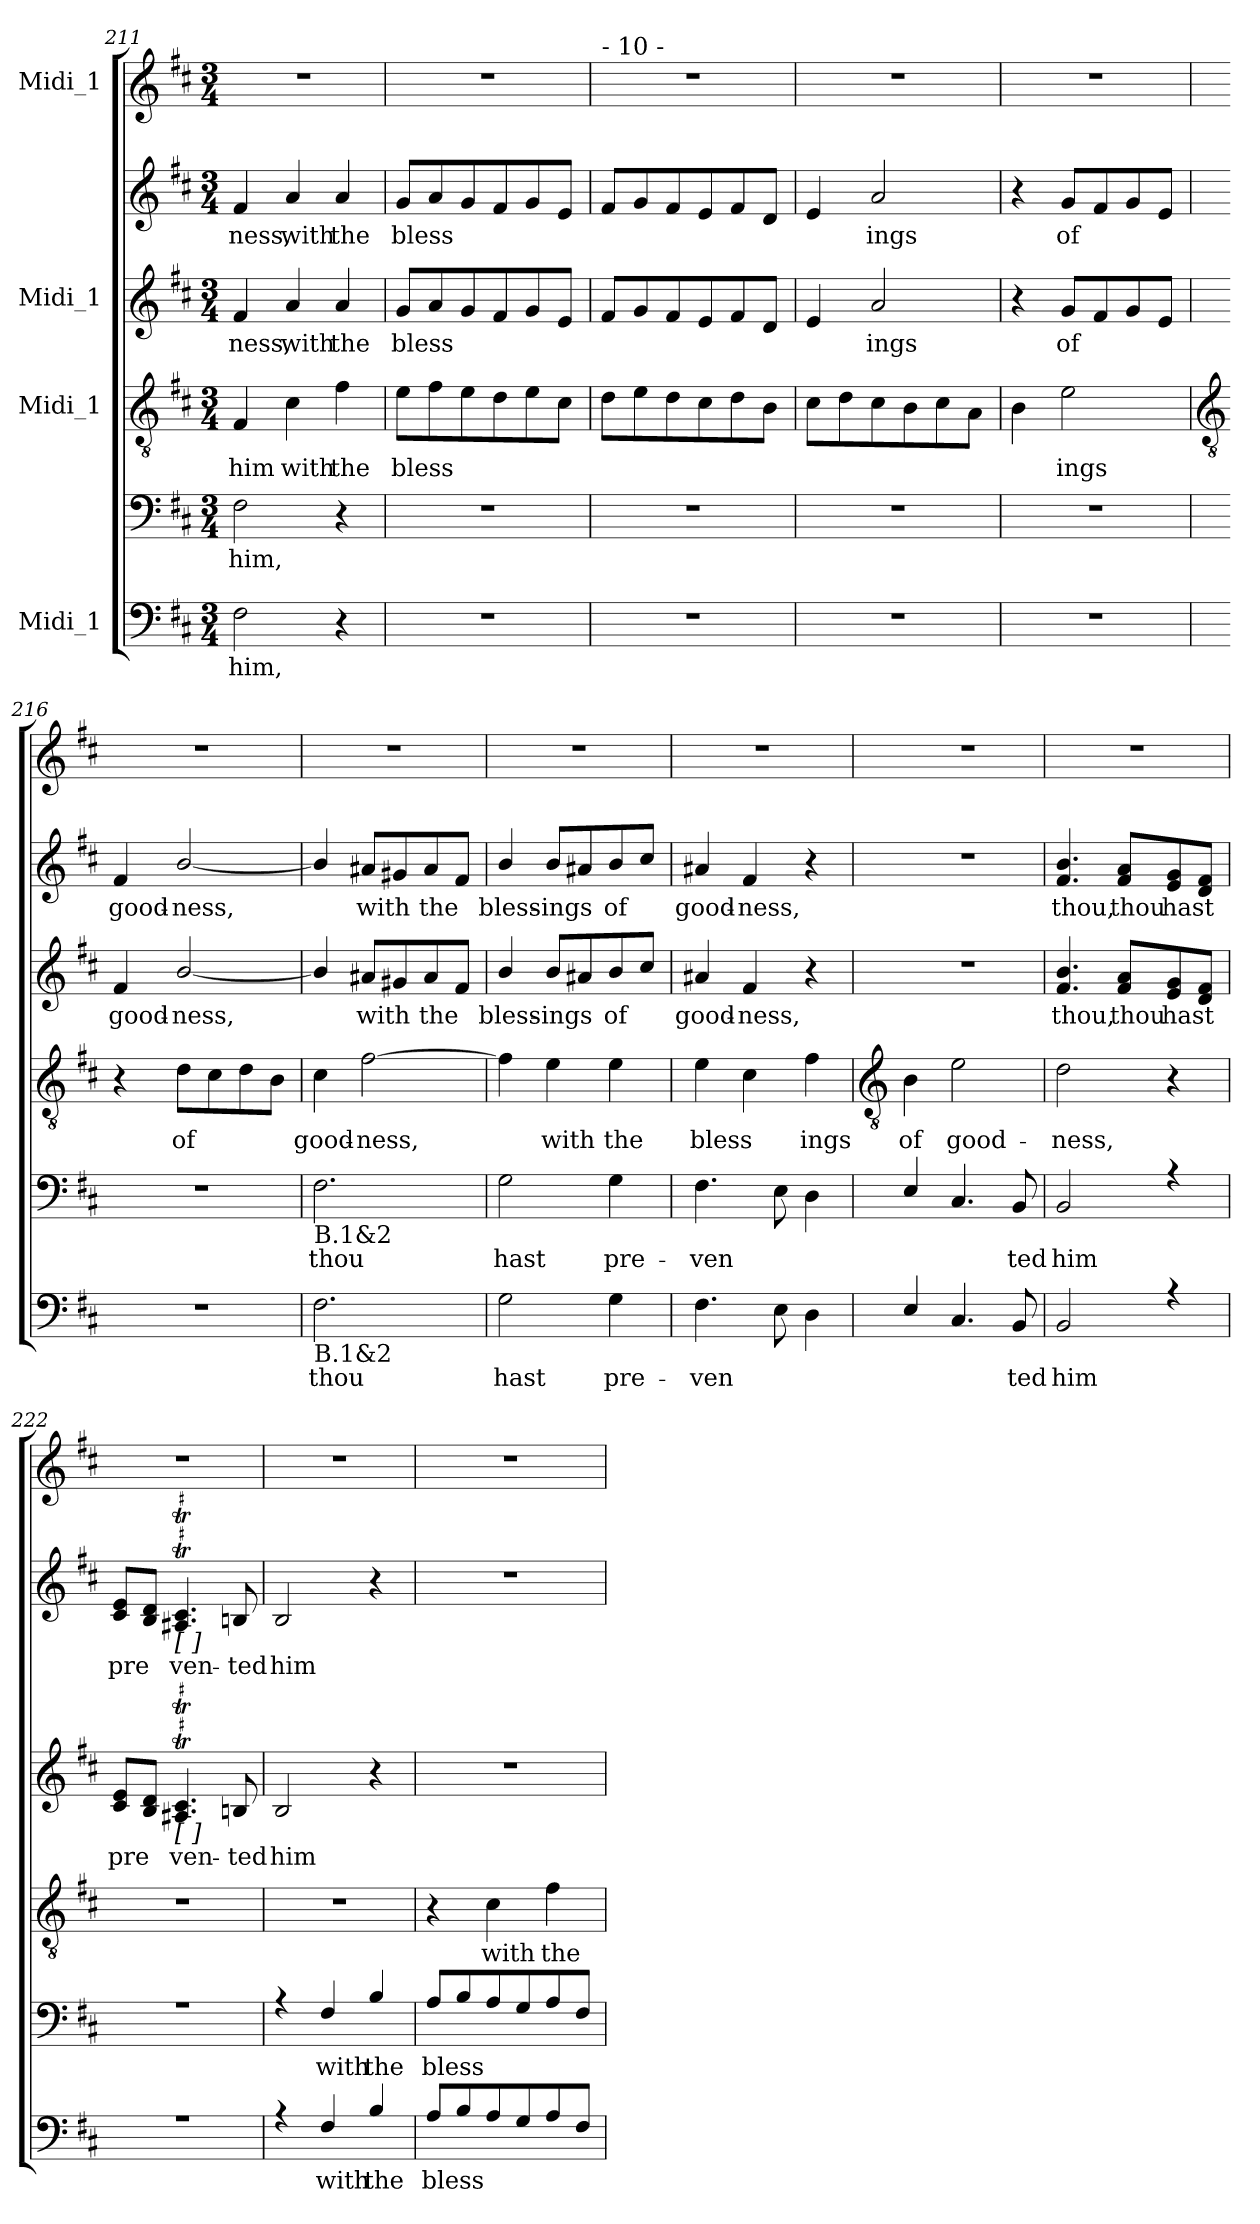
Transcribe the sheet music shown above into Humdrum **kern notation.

**kern	**text	**kern	**text	**kern	**text	**kern	**text	**kern	**text	**kern
*part4	*part4	*part4	*part4	*part3	*part3	*part2	*part2	*part2	*part2	*part1
*staff6	*staff6	*staff5	*staff5	*staff4	*staff4	*staff3	*staff3	*staff2	*staff2	*staff1
*I"Midi_1	*	*	*	*I"Midi_1	*	*I"Midi_1	*	*	*	*I"Midi_1
!!LO:LB:g=z
*	*	*clefF4	*	*clefGv2	*	*clefG2	*	*clefG2	*	*clefG2
*k[f#c#]	*	*k[f#c#]	*	*k[f#c#]	*	*k[f#c#]	*	*k[f#c#]	*	*k[f#c#]
*D:	*	*D:	*	*D:	*	*D:	*	*D:	*	*D:
*M3/4	*	*M3/4	*	*M3/4	*	*M3/4	*	*M3/4	*	*M3/4
=211	=211	=211	=211	=211	=211	=211	=211	=211	=211	=211
!	!LO:LY:b	!	!LO:LY:b	!	!LO:LY:b	!	!LO:LY:b	!	!LO:LY:b	!LO:N:vis=1
2F#	him,	2F#	him,	4F#	him	4f#	ness,	4f#	ness,	2.r
!	!	!	!	!	!LO:LY:b	!	!LO:LY:b	!	!LO:LY:b	!
.	.	.	.	4c#	with	4a	with	4a	with	.
!	!	!	!	!	!LO:LY:b	!	!LO:LY:b	!	!LO:LY:b	!
4r	.	4r	.	4f#	the	4a	the	4a	the	.
=212	=212	=212	=212	=212	=212	=212	=212	=212	=212	=212
!LO:N:vis=1	!	!LO:N:vis=1	!	!	!LO:LY:b	!	!LO:LY:b	!	!LO:LY:b	!LO:N:vis=1
2.r	.	2.r	.	8eL	bless	8gL	bless	8gL	bless	2.r
.	.	.	.	8f#	.	8a	.	8a	.	.
.	.	.	.	8e	.	8g	.	8g	.	.
.	.	.	.	8d	.	8f#	.	8f#	.	.
.	.	.	.	8e	.	8g	.	8g	.	.
.	.	.	.	8c#J	.	8eJ	.	8eJ	.	.
=213	=213	=213	=213	=213	=213	=213	=213	=213	=213	=213
!	!	!	!	!	!	!	!	!	!	!LO:TX:a:t=- 10 -
!LO:N:vis=1	!	!LO:N:vis=1	!	!	!	!	!	!	!	!LO:N:vis=1
2.r	.	2.r	.	8dL	.	8f#L	.	8f#L	.	2.r
.	.	.	.	8e	.	8g	.	8g	.	.
.	.	.	.	8d	.	8f#	.	8f#	.	.
.	.	.	.	8c#	.	8e	.	8e	.	.
.	.	.	.	8d	.	8f#	.	8f#	.	.
.	.	.	.	8BJ	.	8dJ	.	8dJ	.	.
=214	=214	=214	=214	=214	=214	=214	=214	=214	=214	=214
!LO:N:vis=1	!	!LO:N:vis=1	!	!	!	!	!	!	!	!LO:N:vis=1
2.r	.	2.r	.	8c#L	.	4e	.	4e	.	2.r
.	.	.	.	8d	.	.	.	.	.	.
!	!	!	!	!	!	!	!LO:LY:b	!	!LO:LY:b	!
.	.	.	.	8c#	.	2a	ings	2a	ings	.
.	.	.	.	8B	.	.	.	.	.	.
.	.	.	.	8c#	.	.	.	.	.	.
.	.	.	.	8AJ	.	.	.	.	.	.
=215	=215	=215	=215	=215	=215	=215	=215	=215	=215	=215
!LO:N:vis=1	!	!LO:N:vis=1	!	!	!	!	!	!	!	!LO:N:vis=1
2.r	.	2.r	.	4B	.	4r	.	4r	.	2.r
!	!	!	!	!	!LO:LY:b	!	!LO:LY:b	!	!LO:LY:b	!
.	.	.	.	2e	ings	8gL	of	8gL	of	.
.	.	.	.	.	.	8f#	.	8f#	.	.
.	.	.	.	.	.	8g	.	8g	.	.
.	.	.	.	.	.	8eJ	.	8eJ	.	.
!!LO:LB:g=z
=216	=216	=216	=216	=216	=216	=216	=216	=216	=216	=216
*	*	*	*	*clefGv2	*	*	*	*	*	*
!LO:N:vis=1	!	!LO:N:vis=1	!	!	!	!	!LO:LY:b	!	!LO:LY:b	!LO:N:vis=1
2.r	.	2.r	.	4r	.	4f#	good-	4f#	good-	2.r
!	!	!	!	!	!LO:LY:b	!	!LO:LY:b	!	!LO:LY:b	!
.	.	.	.	8dL	of	[2b/	-ness,	[2b/	-ness,	.
.	.	.	.	8c#	.	.	.	.	.	.
.	.	.	.	8d	.	.	.	.	.	.
.	.	.	.	8BJ	.	.	.	.	.	.
=217	=217	=217	=217	=217	=217	=217	=217	=217	=217	=217
!	!	!LO:TX:b:t=B.1&2	!	!	!	!	!	!	!	!
!LO:TX:b:t=B.1&2	!	!	!	!	!	!	!	!	!	!
!	!LO:LY:b	!	!LO:LY:b	!	!LO:LY:b	!	!	!	!	!LO:N:vis=1
2.F#	thou	2.F#	thou	4c#	good-	4b/]	.	4b/]	.	2.r
!	!	!	!	!	!LO:LY:b	!	!LO:LY:b	!	!LO:LY:b	!
.	.	.	.	[2f#	-ness,	8a#X/L	with	8a#X/L	with	.
.	.	.	.	.	.	8g#X/	.	8g#X/	.	.
!	!	!	!	!	!	!	!LO:LY:b	!	!LO:LY:b	!
.	.	.	.	.	.	8a#/	the	8a#/	the	.
.	.	.	.	.	.	8f#/J	.	8f#/J	.	.
=218	=218	=218	=218	=218	=218	=218	=218	=218	=218	=218
!	!LO:LY:b	!	!LO:LY:b	!	!	!	!LO:LY:b	!	!LO:LY:b	!LO:N:vis=1
2G	hast	2G	hast	4f#]	.	4b/	bless-	4b/	bless-	2.r
!	!	!	!	!	!LO:LY:b	!	!LO:LY:b	!	!LO:LY:b	!
.	.	.	.	4e	with	8b/L	-ings	8b/L	-ings	.
.	.	.	.	.	.	8a#X/	.	8a#X/	.	.
!	!LO:LY:b	!	!LO:LY:b	!	!LO:LY:b	!	!LO:LY:b	!	!LO:LY:b	!
4G	pre-	4G	pre-	4e	the	8b/	of	8b/	of	.
.	.	.	.	.	.	8cc#/J	.	8cc#/J	.	.
=219	=219	=219	=219	=219	=219	=219	=219	=219	=219	=219
!	!LO:LY:b	!	!LO:LY:b	!	!LO:LY:b	!	!LO:LY:b	!	!LO:LY:b	!LO:N:vis=1
4.F#	-ven	4.F#	-ven	4e	bless	4a#X	good-	4a#X	good-	2.r
!	!	!	!	!	!	!	!LO:LY:b	!	!LO:LY:b	!
.	.	.	.	4c#	.	4f#	-ness,	4f#	-ness,	.
8E	.	8E	.	.	.	.	.	.	.	.
!	!	!	!	!	!LO:LY:b	!	!	!	!	!
4D	.	4D	.	4f#	ings	4r	.	4r	.	.
!!LO:LB:g=z
=220	=220	=220	=220	=220	=220	=220	=220	=220	=220	=220
*	*	*	*	*clefGv2	*	*	*	*	*	*
*^	*	*^	*	*	*	*	*	*	*	*
!	!LO:N:vis=1	!	!	!LO:N:vis=1	!	!	!LO:LY:b	!LO:N:vis=1	!	!LO:N:vis=1	!	!LO:N:vis=1
4E	2.ryy	.	4E	2.ryy	.	4B	of	2.r	.	2.r	.	2.r
!	!	!	!	!	!	!	!LO:LY:b	!	!	!	!	!
4.C#	.	.	4.C#	.	.	2e	good-	.	.	.	.	.
!	!	!LO:LY:b	!	!	!LO:LY:b	!	!	!	!	!	!	!
8BB	.	ted	8BB	.	ted	.	.	.	.	.	.	.
=221	=221	=221	=221	=221	=221	=221	=221	=221	=221	=221	=221	=221
!	!LO:N:vis=1	!LO:LY:b	!	!LO:N:vis=1	!LO:LY:b	!	!LO:LY:b	!	!LO:LY:b	!	!LO:LY:b	!LO:N:vis=1
2BB	2.ryy	him	2BB	2.ryy	him	2d	-ness,	4.f# 4.b	thou,	4.f# 4.b	thou,	2.r
!	!	!	!	!	!	!	!	!	!LO:LY:b	!	!LO:LY:b	!
.	.	.	.	.	.	.	.	8f# 8aL	thou	8f# 8aL	thou	.
!	!	!	!	!	!	!	!	!	!LO:LY:b	!	!LO:LY:b	!
4r	.	.	4r	.	.	4r	.	8e 8g	hast	8e 8g	hast	.
.	.	.	.	.	.	.	.	8d 8f#J	.	8d 8f#J	.	.
=222	=222	=222	=222	=222	=222	=222	=222	=222	=222	=222	=222	=222
!LO:N:vis=1	!LO:N:vis=1	!	!LO:N:vis=1	!LO:N:vis=1	!	!LO:N:vis=1	!	!	!LO:LY:b	!	!LO:LY:b	!LO:N:vis=1
2.r	2.ryy	.	2.r	2.ryy	.	2.r	.	8c# 8eL	pre	8c# 8eL	pre	2.r
.	.	.	.	.	.	.	.	8B 8dJ	.	8B 8dJ	.	.
!	!	!	!	!	!	!	!	!	!	!LO:TX:b:t=[   ]	!	!
!	!	!	!	!	!	!	!	!LO:TX:b:t=[   ]	!	!	!	!
!	!	!	!	!	!	!	!	!	!LO:LY:b	!	!LO:LY:b	!
.	.	.	.	.	.	.	.	4.A#XT 4.c#T	ven-	4.A#XT 4.c#T	ven-	.
!	!	!	!	!	!	!	!	!	!LO:LY:b	!	!LO:LY:b	!
.	.	.	.	.	.	.	.	8B	-ted	8B	-ted	.
=223	=223	=223	=223	=223	=223	=223	=223	=223	=223	=223	=223	=223
!	!LO:N:vis=1	!	!	!LO:N:vis=1	!	!LO:N:vis=1	!	!	!LO:LY:b	!	!LO:LY:b	!LO:N:vis=1
4r	2.ryy	.	4r	2.ryy	.	2.r	.	2B	him	2B	him	2.r
!	!	!LO:LY:b	!	!	!LO:LY:b	!	!	!	!	!	!	!
4F#	.	with	4F#	.	with	.	.	.	.	.	.	.
!	!	!LO:LY:b	!	!	!LO:LY:b	!	!	!	!	!	!	!
4B	.	the	4B	.	the	.	.	4r	.	4r	.	.
=224	=224	=224	=224	=224	=224	=224	=224	=224	=224	=224	=224	=224
!	!LO:N:vis=1	!LO:LY:b	!	!LO:N:vis=1	!LO:LY:b	!	!	!LO:N:vis=1	!	!LO:N:vis=1	!	!LO:N:vis=1
8AL	2.ryy	bless	8AL	2.ryy	bless	4r	.	2.r	.	2.r	.	2.r
8B	.	.	8B	.	.	.	.	.	.	.	.	.
!	!	!	!	!	!	!	!LO:LY:b	!	!	!	!	!
8A	.	.	8A	.	.	4c#	with	.	.	.	.	.
8G	.	.	8G	.	.	.	.	.	.	.	.	.
!	!	!	!	!	!	!	!LO:LY:b	!	!	!	!	!
8A	.	.	8A	.	.	4f#	the	.	.	.	.	.
8F#J	.	.	8F#J	.	.	.	.	.	.	.	.	.
*v	*v	*	*	*	*	*	*	*	*	*	*	*
*	*	*v	*v	*	*	*	*	*	*	*	*
=	=	=	=	=	=	=	=	=	=	=
*-	*-	*-	*-	*-	*-	*-	*-	*-	*-	*-
